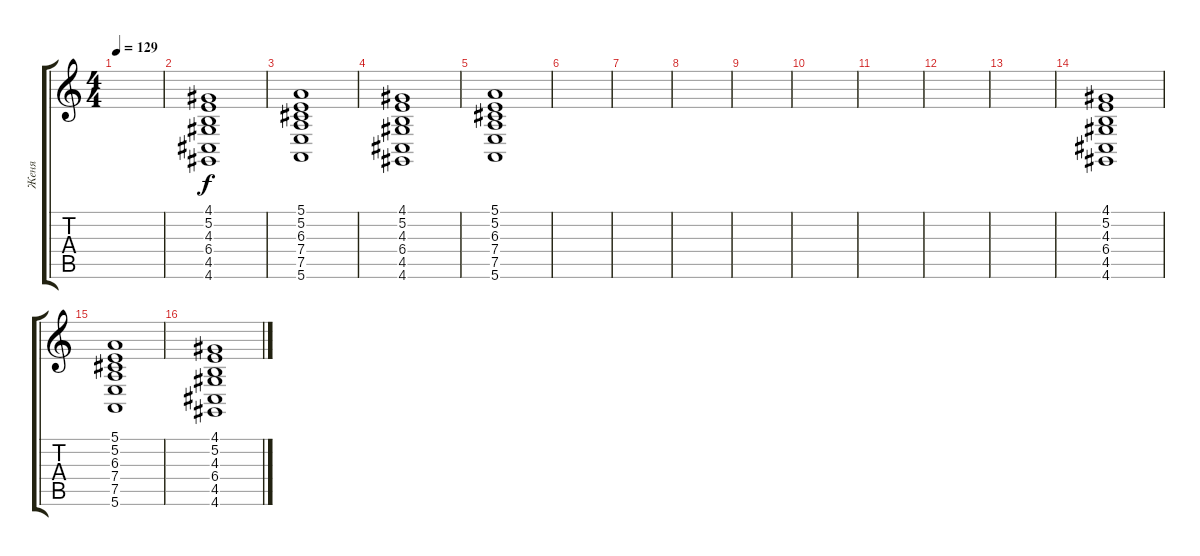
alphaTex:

\track ("Женя" "Женя") {instrument synthstrings2}
\staff {score tabs}
\tuning (E4 B3 G3 D3 A2 E2) {hide}
\ts (4 4)
\tempo 129
\clef g2
\ks c
|
(4.1 5.2 4.3 6.4 4.5 4.6).1 |
(5.1 5.2 6.3 7.4 7.5 5.6).1 |
(4.1 5.2 4.3 6.4 4.5 4.6).1{volume 3} |
(5.1 5.2 6.3 7.4 7.5 5.6).1 |
|
|
|
|
|
|
|
|
(4.1 5.2 4.3 6.4 4.5 4.6).1{volume 7} |
(5.1 5.2 6.3 7.4 7.5 5.6).1 |
(4.1 5.2 4.3 6.4 4.5 4.6).1
